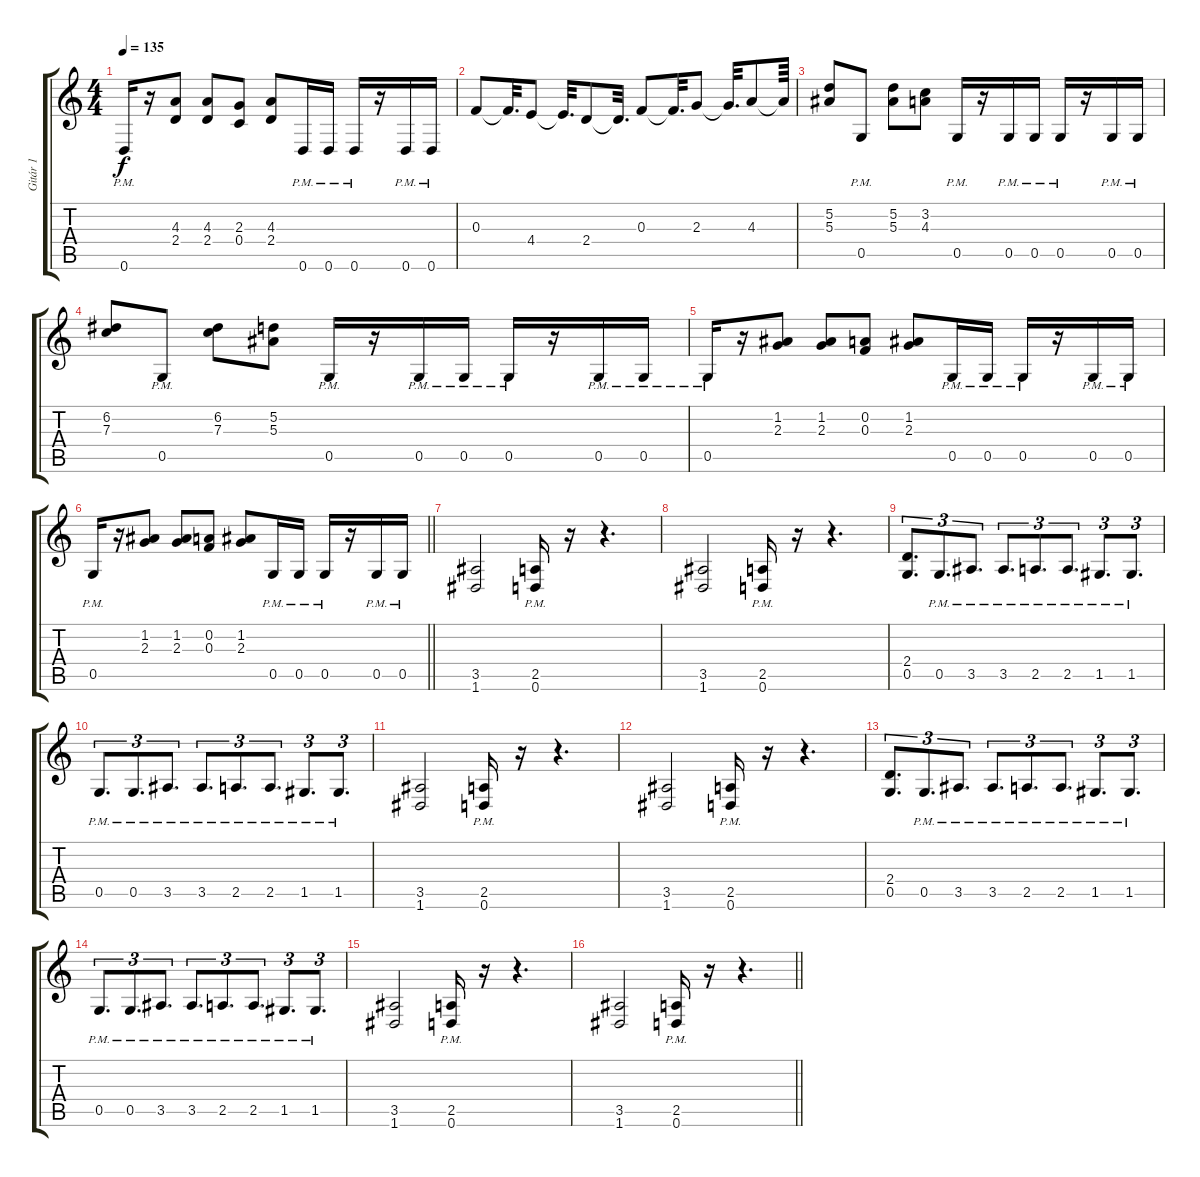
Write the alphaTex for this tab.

\track ("Gitár 1" "Gitár 1") {instrument overdrivenguitar}
\staff {score tabs}
\tuning (D4 A3 F3 C3 G2 D2) {hide}
\ts (4 4)
\tempo 135
\clef g2
\ks c
0.6{pm}.16{dy f} r.16 (4.3 2.4).8 (4.3 2.4).8 (2.3 0.4).8 (4.3 2.4).8 0.6{pm}.16 0.6{pm}.16 0.6{pm}.16 r.16 0.6{pm}.16 0.6{pm}.16 |
0.3.8 0.3{t}.32{d} 4.4.8 4.4{t}.32{d} 2.4.8 2.4{t}.32{d} 0.3.8 0.3{t}.32{d} 2.3.8 2.3{t}.32{d} 4.3.8 4.3{t}.64 |
(5.2 5.3).8 0.5{pm}.8 (5.2 5.3).8 (3.2 4.3).8 0.5{pm}.16 r.16 0.5{pm}.16 0.5{pm}.16 0.5{pm}.16 r.16 0.5{pm}.16 0.5{pm}.16 |
(6.2 7.3).8 0.5{pm}.8 (6.2 7.3).8 (5.2 5.3).8 0.5{pm}.16 r.16 0.5{pm}.16 0.5{pm}.16 0.5{pm}.16 r.16 0.5{pm}.16 0.5{pm}.16 |
0.5{pm}.16 r.16 (1.2 2.3).8 (1.2 2.3).8 (0.2 0.3).8 (1.2 2.3).8 0.5{pm}.16 0.5{pm}.16 0.5{pm}.16 r.16 0.5{pm}.16 0.5{pm}.16 |
\barLineRight lightlight
0.5{pm}.16 r.16 (1.2 2.3).8 (1.2 2.3).8 (0.2 0.3).8 (1.2 2.3).8 0.5{pm}.16 0.5{pm}.16 0.5{pm}.16 r.16 0.5{pm}.16 0.5{pm}.16 |
(3.5 1.6).2 (2.5{pm} 0.6{pm}).16 r.16 r.4{d} |
(3.5 1.6).2 (2.5{pm} 0.6{pm}).16 r.16 r.4{d} |
(2.4 0.5).8{d tu (3 2)} 0.5{pm}.8{d tu (3 2)} 3.5{pm}.8{d tu (3 2)} 3.5{pm}.8{d tu (3 2)} 2.5{pm}.8{d tu (3 2)} 2.5{pm}.8{d tu (3 2)} 1.5{pm}.8{d tu (3 2)} 1.5{pm}.8{d tu (3 2)} |
0.5{pm}.8{d tu (3 2)} 0.5{pm}.8{d tu (3 2)} 3.5{pm}.8{d tu (3 2)} 3.5{pm}.8{d tu (3 2)} 2.5{pm}.8{d tu (3 2)} 2.5{pm}.8{d tu (3 2)} 1.5{pm}.8{d tu (3 2)} 1.5{pm}.8{d tu (3 2)} |
(3.5 1.6).2 (2.5{pm} 0.6{pm}).16 r.16 r.4{d} |
(3.5 1.6).2 (2.5{pm} 0.6{pm}).16 r.16 r.4{d} |
(2.4 0.5).8{d tu (3 2)} 0.5{pm}.8{d tu (3 2)} 3.5{pm}.8{d tu (3 2)} 3.5{pm}.8{d tu (3 2)} 2.5{pm}.8{d tu (3 2)} 2.5{pm}.8{d tu (3 2)} 1.5{pm}.8{d tu (3 2)} 1.5{pm}.8{d tu (3 2)} |
0.5{pm}.8{d tu (3 2)} 0.5{pm}.8{d tu (3 2)} 3.5{pm}.8{d tu (3 2)} 3.5{pm}.8{d tu (3 2)} 2.5{pm}.8{d tu (3 2)} 2.5{pm}.8{d tu (3 2)} 1.5{pm}.8{d tu (3 2)} 1.5{pm}.8{d tu (3 2)} |
(3.5 1.6).2 (2.5{pm} 0.6{pm}).16 r.16 r.4{d} |
\barLineRight lightlight
(3.5 1.6).2 (2.5{pm} 0.6{pm}).16 r.16 r.4{d}
